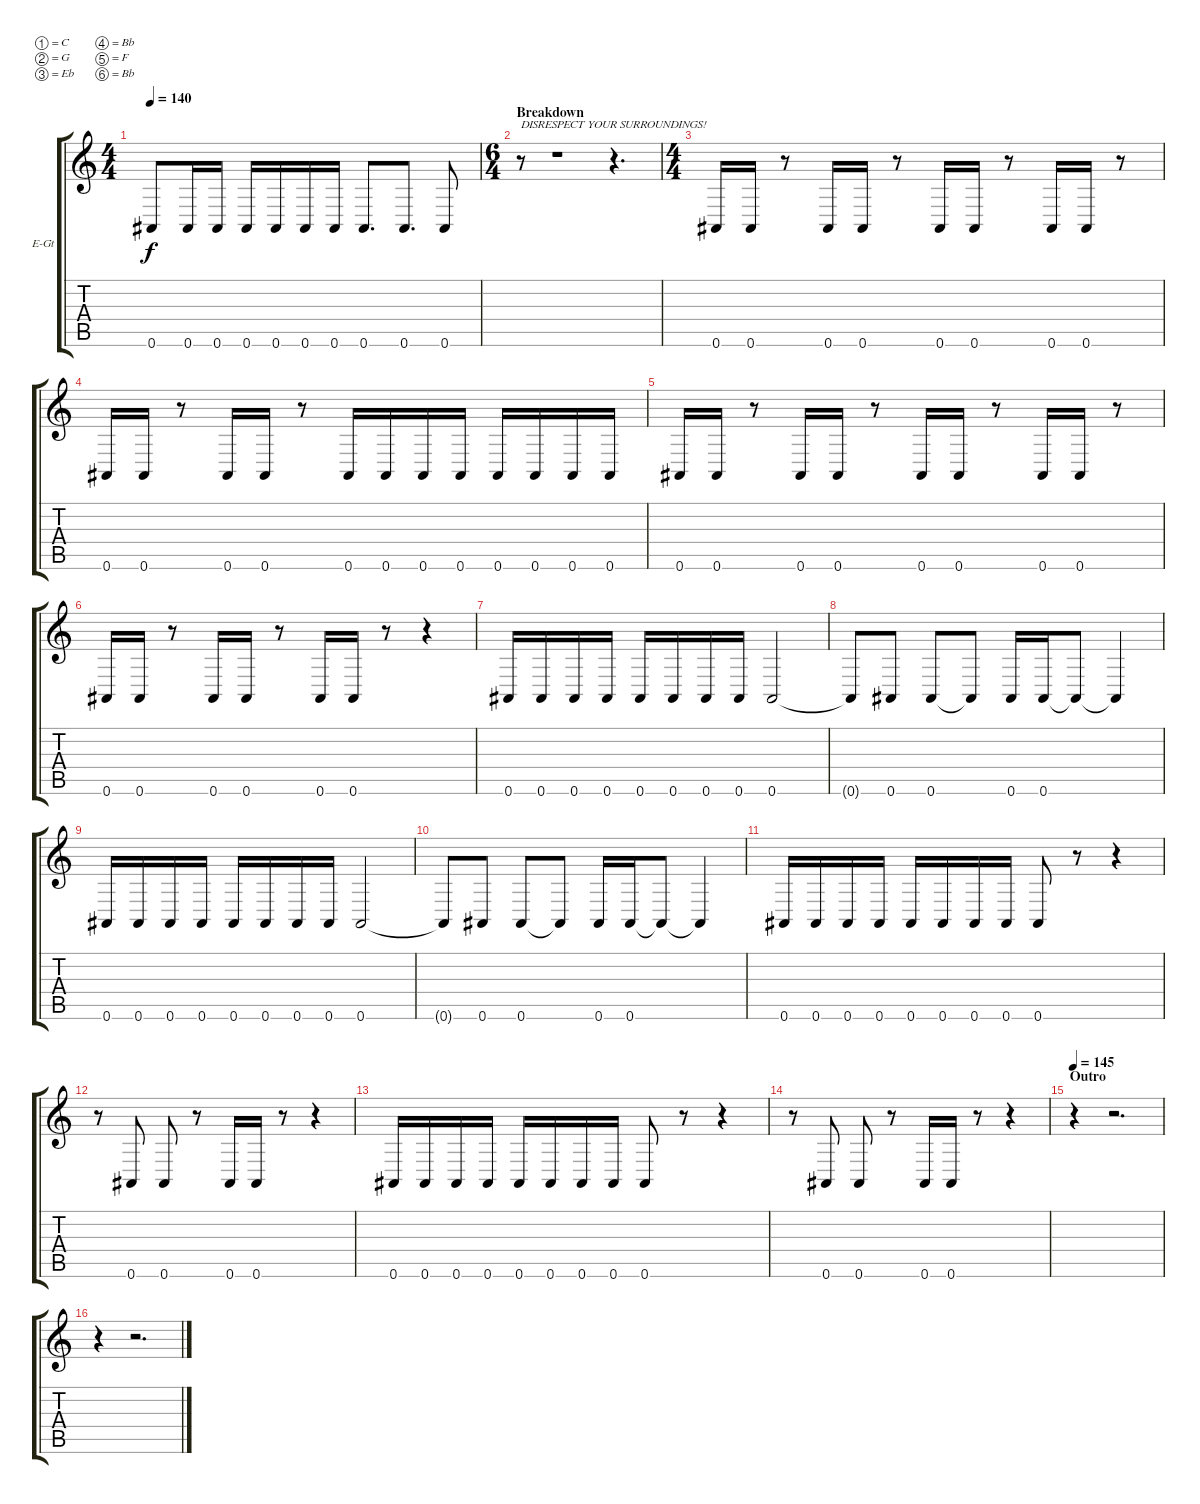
\bracketExtendMode groupsimilarinstruments
\firstSystemTrackNameOrientation horizontal
\otherSystemsTrackNameOrientation horizontal
\track ("Guitar 1" "E-Gt") {instrument distortionguitar}
\staff {score tabs}
\tuning (C4 G3 Eb3 Bb2 F2 Bb1)
\ts (4 4)
\tempo 140
\clef g2
\ks c
0.6.8{dy f} 0.6.16 0.6.16 0.6.16 0.6.16 0.6.16 0.6.16 0.6.8{d} 0.6.8{d} 0.6.8 |
\ts (6 4)
\beaming (8 6 6)
\section ("" "Breakdown")
r.8{txt "DISRESPECT YOUR SURROUNDINGS!"} r.1 r.4{d} |
\ts (4 4)
\beaming (8 2 2 2 2)
0.6.16 0.6.16 r.8 0.6.16 0.6.16 r.8 0.6.16 0.6.16 r.8 0.6.16 0.6.16 r.8 |
0.6.16 0.6.16 r.8 0.6.16 0.6.16 r.8 0.6.16 0.6.16 0.6.16 0.6.16 0.6.16 0.6.16 0.6.16 0.6.16 |
0.6.16 0.6.16 r.8 0.6.16 0.6.16 r.8 0.6.16 0.6.16 r.8 0.6.16 0.6.16 r.8 |
0.6.16 0.6.16 r.8 0.6.16 0.6.16 r.8 0.6.16 0.6.16 r.8 r.4 |
0.6.16 0.6.16 0.6.16 0.6.16 0.6.16 0.6.16 0.6.16 0.6.16 0.6.2 |
0.6{t}.8 0.6.8 0.6.8 0.6{t}.8 0.6.16 0.6.16 0.6{t}.8 0.6{t}.4 |
0.6.16 0.6.16 0.6.16 0.6.16 0.6.16 0.6.16 0.6.16 0.6.16 0.6.2 |
0.6{t}.8 0.6.8 0.6.8 0.6{t}.8 0.6.16 0.6.16 0.6{t}.8 0.6{t}.4 |
0.6.16 0.6.16 0.6.16 0.6.16 0.6.16 0.6.16 0.6.16 0.6.16 0.6.8 r.8 r.4 |
r.8 0.6.8 0.6.8 r.8 0.6.16 0.6.16 r.8 r.4 |
0.6.16 0.6.16 0.6.16 0.6.16 0.6.16 0.6.16 0.6.16 0.6.16 0.6.8 r.8 r.4 |
r.8 0.6.8 0.6.8 r.8 0.6.16 0.6.16 r.8 r.4 |
\section ("" "Outro")
\tempo 145
r.4 r.2{d} |
r.4 r.2{d}
